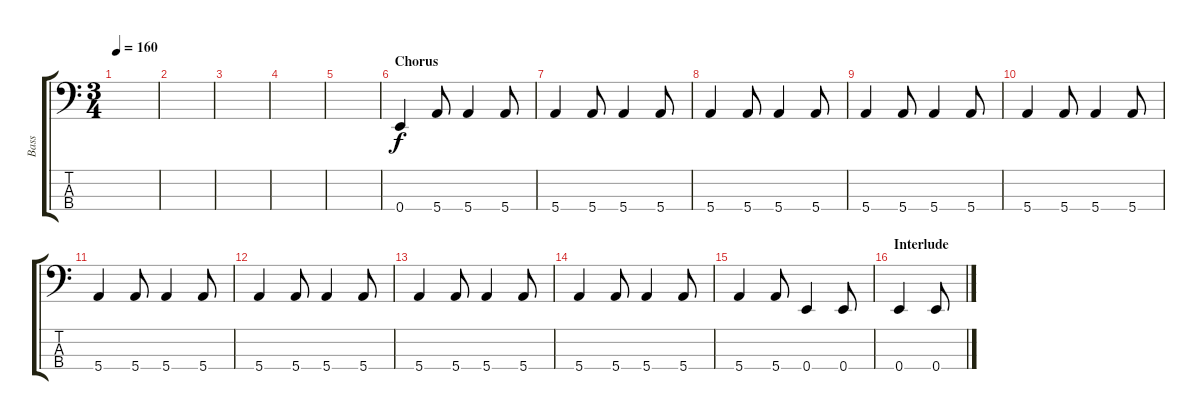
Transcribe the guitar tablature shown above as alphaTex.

\track ("Bass" "Bass") {instrument electricbassfinger}
\staff {score tabs}
\tuning (G2 D2 A1 E1) {hide}
\ts (3 4)
\tempo 160
\clef f4
\ks c
|
|
|
|
|
\section ("" "Chorus")
0.4.4 5.4.8 5.4.4 5.4.8 |
5.4.4 5.4.8 5.4.4 5.4.8 |
5.4.4 5.4.8 5.4.4 5.4.8 |
5.4.4 5.4.8 5.4.4 5.4.8 |
5.4.4 5.4.8 5.4.4 5.4.8 |
5.4.4 5.4.8 5.4.4 5.4.8 |
5.4.4 5.4.8 5.4.4 5.4.8 |
5.4.4 5.4.8 5.4.4 5.4.8 |
5.4.4 5.4.8 5.4.4 5.4.8 |
5.4.4 5.4.8 0.4.4 0.4.8 |
\section ("" "Interlude")
0.4.4 0.4.8
